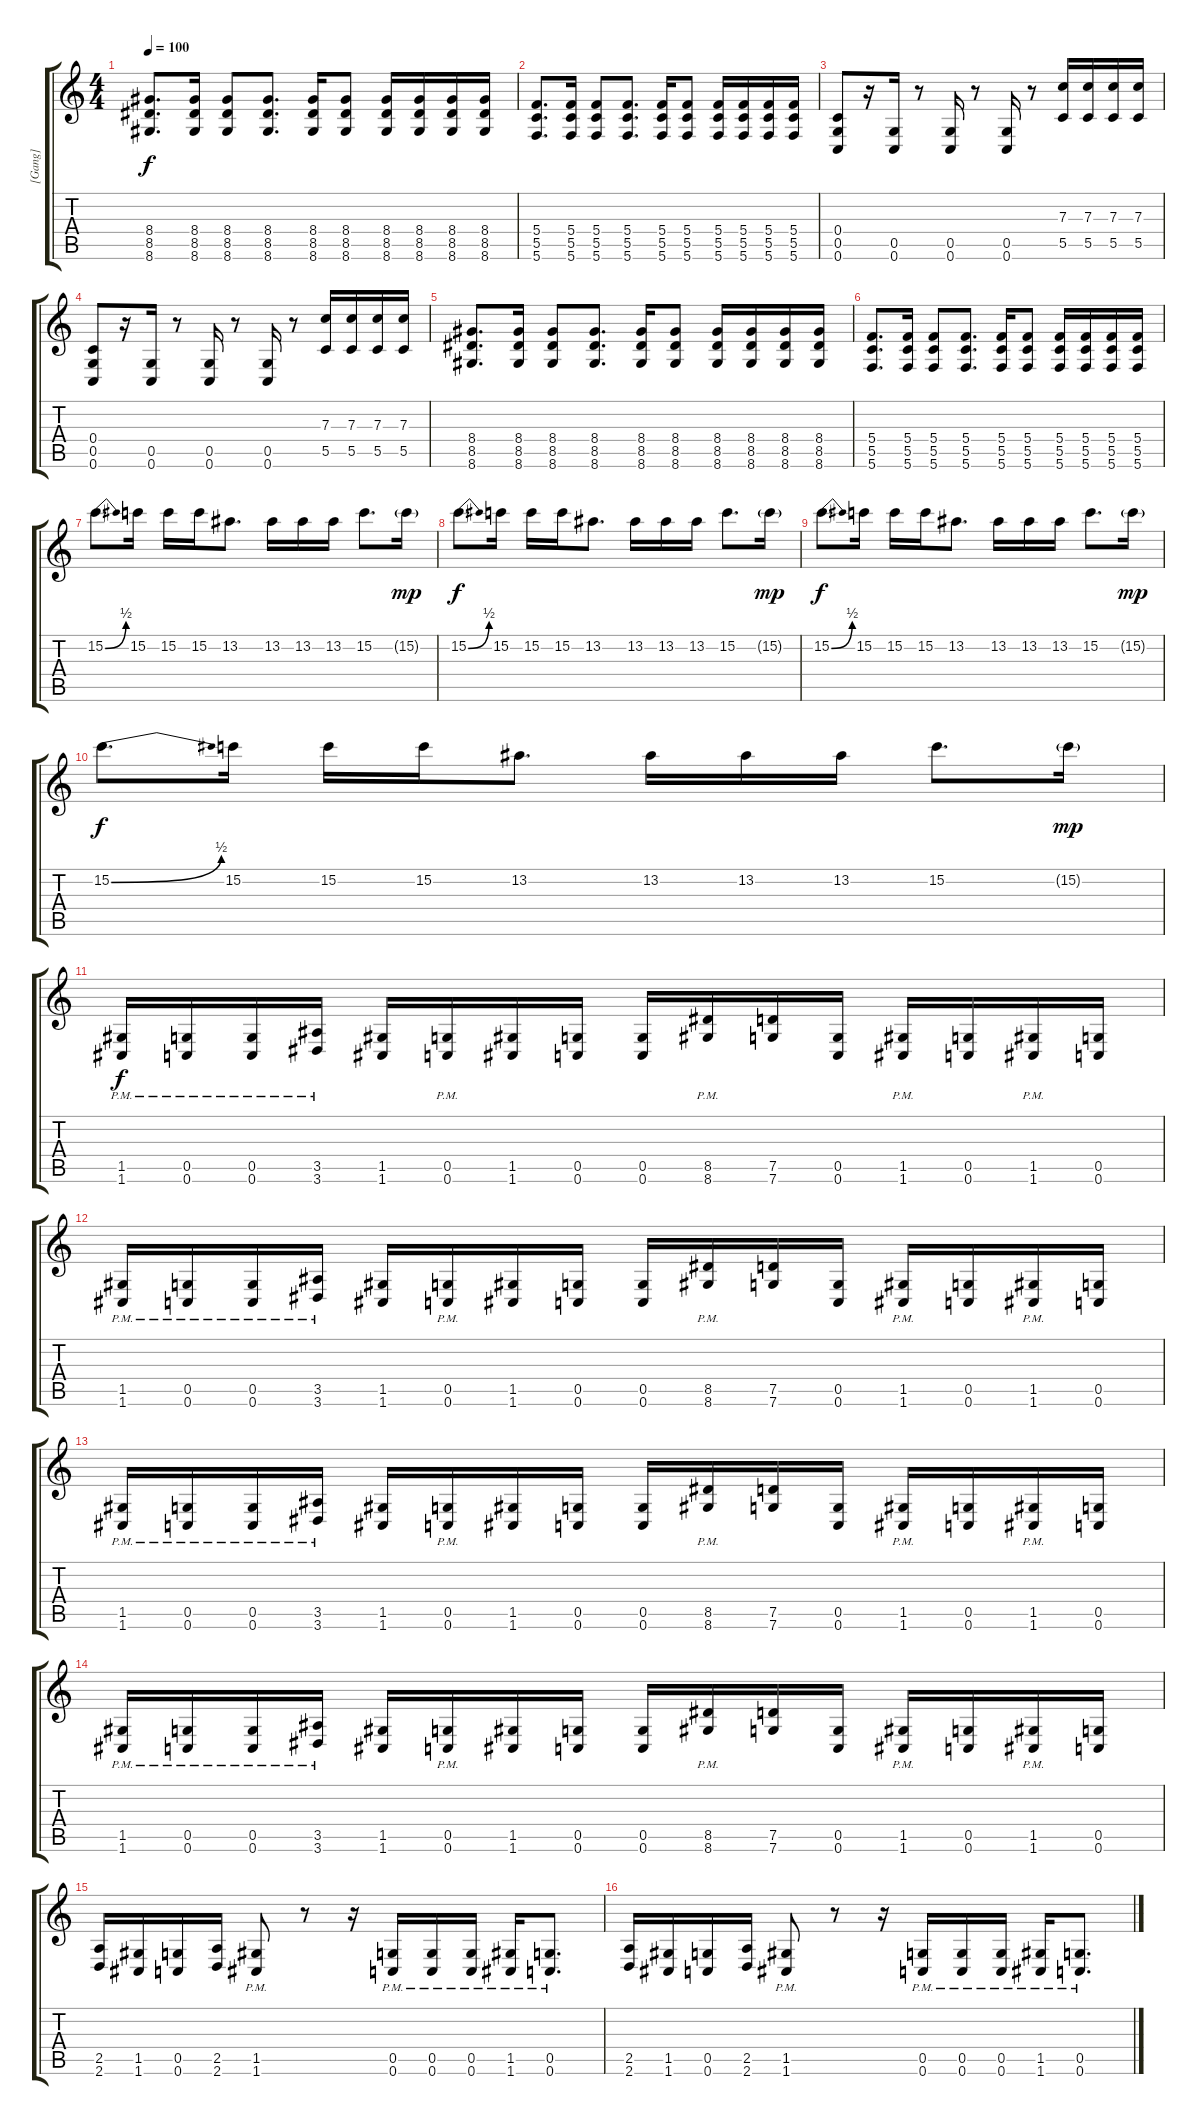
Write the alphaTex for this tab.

\track ("[Gang]" "[Gang]") {instrument distortionguitar}
\staff {score tabs}
\tuning (D4 A3 F3 C3 G2 C2) {hide}
\ts (4 4)
\tempo 100
\clef g2
\ks c
(8.4 8.5 8.6).8{d dy f} (8.4 8.5 8.6).16 (8.4 8.5 8.6).8 (8.4 8.5 8.6).8{d} (8.4 8.5 8.6).16 (8.4 8.5 8.6).8 (8.4 8.5 8.6).16 (8.4 8.5 8.6).16 (8.4 8.5 8.6).16 (8.4 8.5 8.6).16 |
(5.4 5.5 5.6).8{d} (5.4 5.5 5.6).16 (5.4 5.5 5.6).8 (5.4 5.5 5.6).8{d} (5.4 5.5 5.6).16 (5.4 5.5 5.6).8 (5.4 5.5 5.6).16 (5.4 5.5 5.6).16 (5.4 5.5 5.6).16 (5.4 5.5 5.6).16 |
(0.4 0.5 0.6).8 r.16 (0.5 0.6).16 r.8 (0.5 0.6).16 r.8 (0.5 0.6).16 r.8 (7.3 5.5).16 (7.3 5.5).16 (7.3 5.5).16 (7.3 5.5).16 |
(0.4 0.5 0.6).8 r.16 (0.5 0.6).16 r.8 (0.5 0.6).16 r.8 (0.5 0.6).16 r.8 (7.3 5.5).16 (7.3 5.5).16 (7.3 5.5).16 (7.3 5.5).16 |
(8.4 8.5 8.6).8{d} (8.4 8.5 8.6).16 (8.4 8.5 8.6).8 (8.4 8.5 8.6).8{d} (8.4 8.5 8.6).16 (8.4 8.5 8.6).8 (8.4 8.5 8.6).16 (8.4 8.5 8.6).16 (8.4 8.5 8.6).16 (8.4 8.5 8.6).16 |
(5.4 5.5 5.6).8{d} (5.4 5.5 5.6).16 (5.4 5.5 5.6).8 (5.4 5.5 5.6).8{d} (5.4 5.5 5.6).16 (5.4 5.5 5.6).8 (5.4 5.5 5.6).16 (5.4 5.5 5.6).16 (5.4 5.5 5.6).16 (5.4 5.5 5.6).16 |
15.2{be (bend 0 0 60 2)}.8{d} 15.2.16 15.2.16 15.2.16 13.2.8{d} 13.2.16 13.2.16 13.2.16 15.2.8{d} 15.2{g}.16{dy mp} |
15.2{be (bend 0 0 60 2)}.8{d dy f} 15.2.16 15.2.16 15.2.16 13.2.8{d} 13.2.16 13.2.16 13.2.16 15.2.8{d} 15.2{g}.16{dy mp} |
15.2{be (bend 0 0 60 2)}.8{d dy f} 15.2.16 15.2.16 15.2.16 13.2.8{d} 13.2.16 13.2.16 13.2.16 15.2.8{d} 15.2{g}.16{dy mp} |
15.2{be (bend 0 0 60 2)}.8{d dy f} 15.2.16 15.2.16 15.2.16 13.2.8{d} 13.2.16 13.2.16 13.2.16 15.2.8{d} 15.2{g}.16{dy mp} |
(1.5{pm} 1.6{pm}).16{dy f} (0.5{pm} 0.6{pm}).16 (0.5{pm} 0.6{pm}).16 (3.5{pm} 3.6{pm}).16 (1.5 1.6).16 (0.5{pm} 0.6{pm}).16 (1.5 1.6).16 (0.5 0.6).16 (0.5 0.6).16 (8.5{pm} 8.6{pm}).16 (7.5 7.6).16 (0.5 0.6).16 (1.5{pm} 1.6{pm}).16 (0.5 0.6).16 (1.5{pm} 1.6{pm}).16 (0.5 0.6).16 |
(1.5{pm} 1.6{pm}).16 (0.5{pm} 0.6{pm}).16 (0.5{pm} 0.6{pm}).16 (3.5{pm} 3.6{pm}).16 (1.5 1.6).16 (0.5{pm} 0.6{pm}).16 (1.5 1.6).16 (0.5 0.6).16 (0.5 0.6).16 (8.5{pm} 8.6{pm}).16 (7.5 7.6).16 (0.5 0.6).16 (1.5{pm} 1.6{pm}).16 (0.5 0.6).16 (1.5{pm} 1.6{pm}).16 (0.5 0.6).16 |
(1.5{pm} 1.6{pm}).16 (0.5{pm} 0.6{pm}).16 (0.5{pm} 0.6{pm}).16 (3.5{pm} 3.6{pm}).16 (1.5 1.6).16 (0.5{pm} 0.6{pm}).16 (1.5 1.6).16 (0.5 0.6).16 (0.5 0.6).16 (8.5{pm} 8.6{pm}).16 (7.5 7.6).16 (0.5 0.6).16 (1.5{pm} 1.6{pm}).16 (0.5 0.6).16 (1.5{pm} 1.6{pm}).16 (0.5 0.6).16 |
(1.5{pm} 1.6{pm}).16 (0.5{pm} 0.6{pm}).16 (0.5{pm} 0.6{pm}).16 (3.5{pm} 3.6{pm}).16 (1.5 1.6).16 (0.5{pm} 0.6{pm}).16 (1.5 1.6).16 (0.5 0.6).16 (0.5 0.6).16 (8.5{pm} 8.6{pm}).16 (7.5 7.6).16 (0.5 0.6).16 (1.5{pm} 1.6{pm}).16 (0.5 0.6).16 (1.5{pm} 1.6{pm}).16 (0.5 0.6).16 |
(2.5 2.6).16 (1.5 1.6).16 (0.5 0.6).16 (2.5 2.6).16 (1.5{pm} 1.6{pm}).8 r.8 r.16 (0.5{pm} 0.6{pm}).16 (0.5{pm} 0.6{pm}).16 (0.5{pm} 0.6{pm}).16 (1.5{pm} 1.6{pm}).16 (0.5{pm} 0.6{pm}).8{d} |
(2.5 2.6).16 (1.5 1.6).16 (0.5 0.6).16 (2.5 2.6).16 (1.5{pm} 1.6{pm}).8 r.8 r.16 (0.5{pm} 0.6{pm}).16 (0.5{pm} 0.6{pm}).16 (0.5{pm} 0.6{pm}).16 (1.5{pm} 1.6{pm}).16 (0.5 0.6{pm}).8{d}
